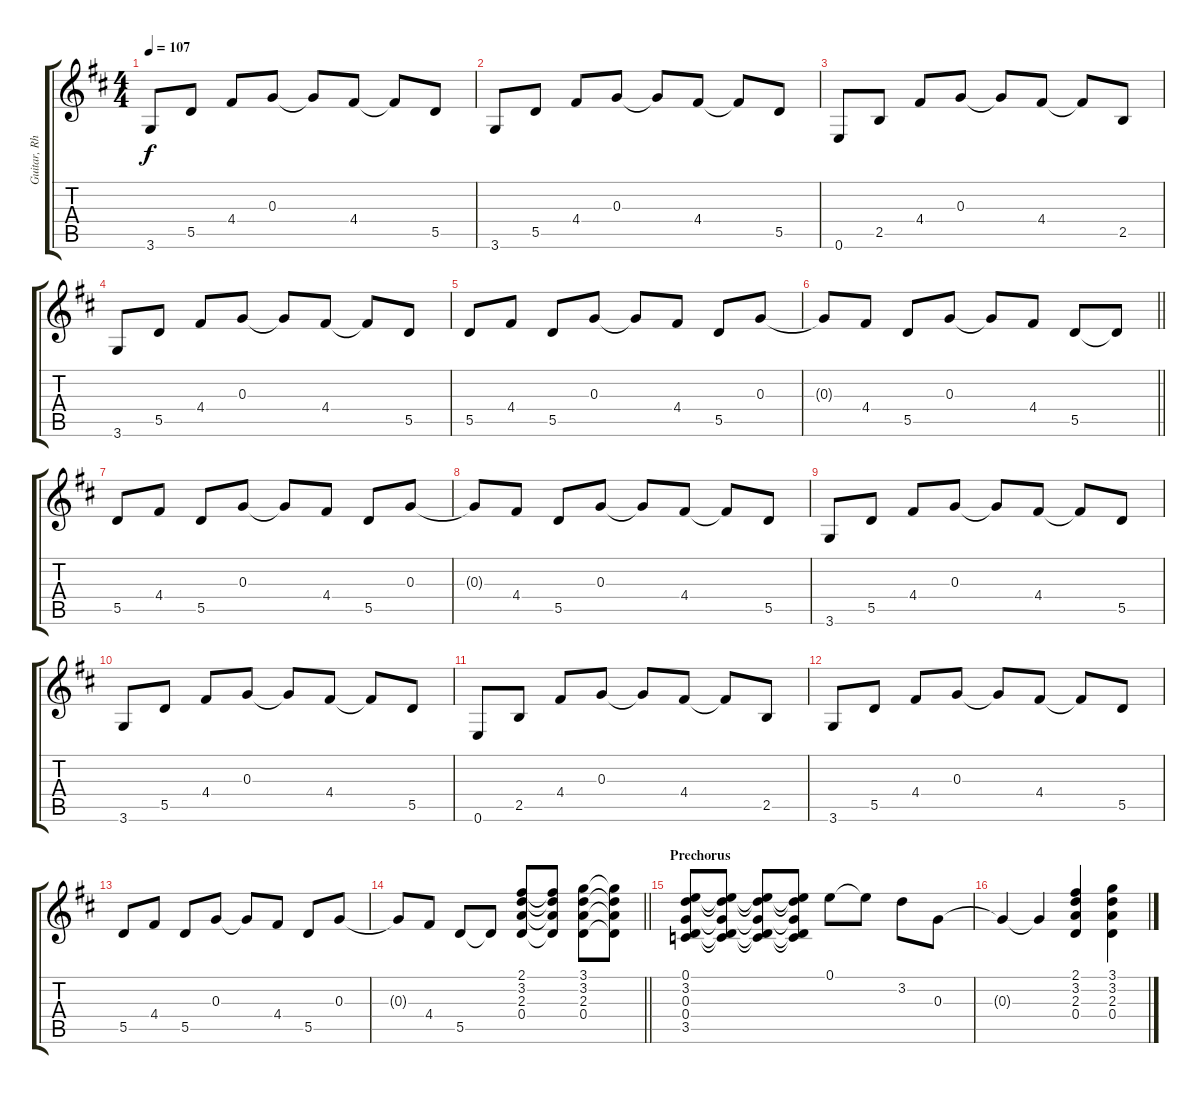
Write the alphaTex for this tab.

\track ("Guitar, Rhythm" "Guitar, Rh") {instrument electricguitarclean}
\staff {score tabs}
\tuning (E4 B3 G3 D3 A2 E2) {hide}
\ts (4 4)
\tempo 107
\clef g2
\ks d
3.6.8{dy f} 5.5.8 4.4.8 0.3.8 0.3{t}.8 4.4.8 4.4{t}.8 5.5.8 |
3.6.8 5.5.8 4.4.8 0.3.8 0.3{t}.8 4.4.8 4.4{t}.8 5.5.8 |
0.6.8 2.5.8 4.4.8 0.3.8 0.3{t}.8 4.4.8 4.4{t}.8 2.5.8 |
3.6.8 5.5.8 4.4.8 0.3.8 0.3{t}.8 4.4.8 4.4{t}.8 5.5.8 |
5.5.8 4.4.8 5.5.8 0.3.8 0.3{t}.8 4.4.8 5.5.8 0.3.8 |
\barLineRight lightlight
0.3{t}.8 4.4.8 5.5.8 0.3.8 0.3{t}.8 4.4.8 5.5.8 5.5{t}.8 |
5.5.8 4.4.8 5.5.8 0.3.8 0.3{t}.8 4.4.8 5.5.8 0.3.8 |
0.3{t}.8 4.4.8 5.5.8 0.3.8 0.3{t}.8 4.4.8 4.4{t}.8 5.5.8 |
3.6.8 5.5.8 4.4.8 0.3.8 0.3{t}.8 4.4.8 4.4{t}.8 5.5.8 |
3.6.8 5.5.8 4.4.8 0.3.8 0.3{t}.8 4.4.8 4.4{t}.8 5.5.8 |
0.6.8 2.5.8 4.4.8 0.3.8 0.3{t}.8 4.4.8 4.4{t}.8 2.5.8 |
3.6.8 5.5.8 4.4.8 0.3.8 0.3{t}.8 4.4.8 4.4{t}.8 5.5.8 |
5.5.8 4.4.8 5.5.8 0.3.8 0.3{t}.8 4.4.8 5.5.8 0.3.8 |
\barLineRight lightlight
0.3{t}.8 4.4.8 5.5.8 5.5{t}.8 (2.1 3.2 2.3 0.4).8 (2.1{t} 3.2{t} 2.3{t} 0.4{t}).8 (3.1 3.2 2.3 0.4).8 (3.1{t} 3.2{t} 2.3{t} 0.4{t}).8 |
\section ("" "Prechorus")
(0.1 3.2 0.3 0.4 3.5).8 (0.1{t} 3.2{t} 0.3{t} 0.4{t} 3.5{t}).8 (0.1{t} 3.2{t} 0.3{t} 0.4{t} 3.5{t}).8 (0.1{t} 3.2{t} 0.3{t} 0.4{t} 3.5{t}).8 0.1.8 0.1{t}.8 3.2.8 0.3.8 |
0.3{t}.4 0.3{t}.4 (2.1 3.2 2.3 0.4).4 (3.1 3.2 2.3 0.4).4
